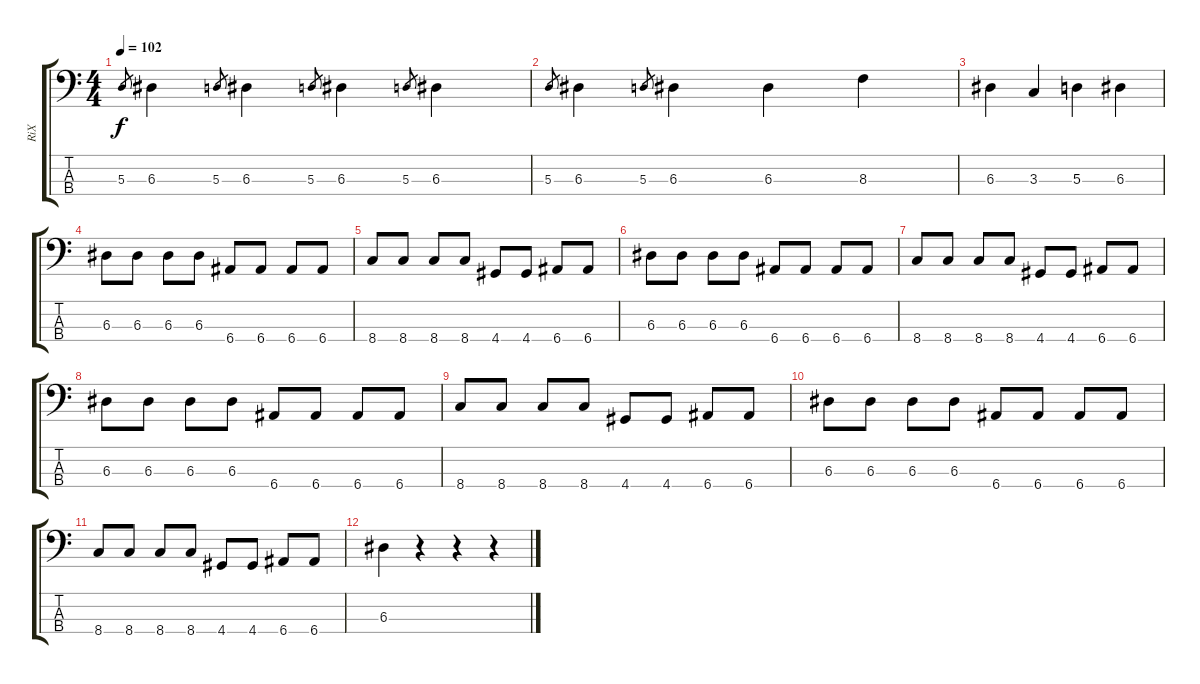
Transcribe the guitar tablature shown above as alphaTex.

\track ("RiX" "RiX") {instrument electricbasspick}
\staff {score tabs}
\tuning (G2 D2 A1 E1) {hide}
\ts (4 4)
\tempo 102
\clef f4
\ks c
5.3.8{gr dy f} 6.3.4 5.3.8{gr} 6.3.4 5.3.8{gr} 6.3.4 5.3.8{gr} 6.3.4 |
5.3.8{gr} 6.3.4 5.3.8{gr} 6.3.4 6.3.4 8.3.4 |
6.3.4 3.3.4 5.3.4 6.3.4 |
6.3.8 6.3.8 6.3.8 6.3.8 6.4.8 6.4.8 6.4.8 6.4.8 |
8.4.8 8.4.8 8.4.8 8.4.8 4.4.8 4.4.8 6.4.8 6.4.8 |
6.3.8 6.3.8 6.3.8 6.3.8 6.4.8 6.4.8 6.4.8 6.4.8 |
8.4.8 8.4.8 8.4.8 8.4.8 4.4.8 4.4.8 6.4.8 6.4.8 |
6.3.8 6.3.8 6.3.8 6.3.8 6.4.8 6.4.8 6.4.8 6.4.8 |
8.4.8 8.4.8 8.4.8 8.4.8 4.4.8 4.4.8 6.4.8 6.4.8 |
6.3.8 6.3.8 6.3.8 6.3.8 6.4.8 6.4.8 6.4.8 6.4.8 |
8.4.8 8.4.8 8.4.8 8.4.8 4.4.8 4.4.8 6.4.8 6.4.8 |
6.3.4 r.4 r.4 r.4
